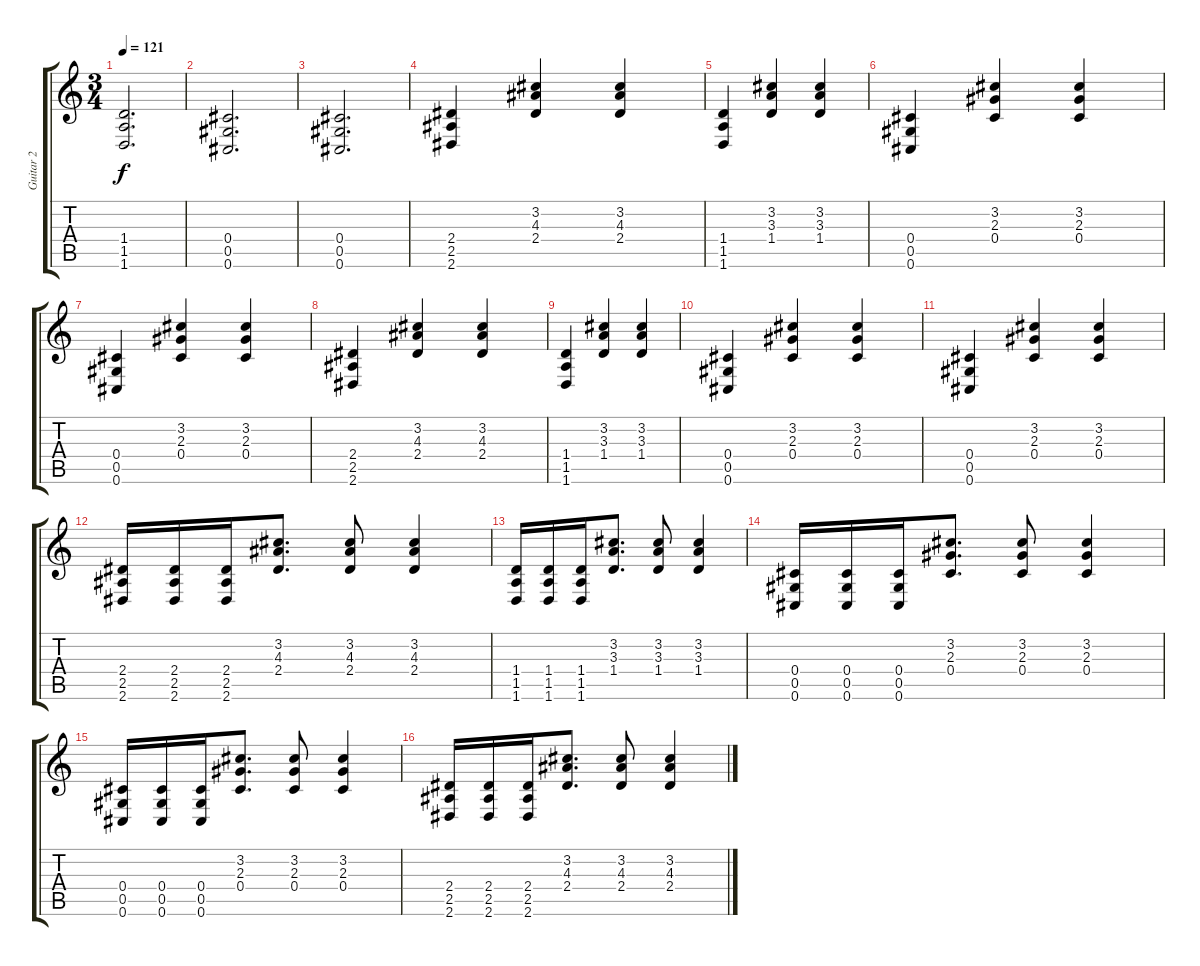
\track ("Guitar 2" "Guitar 2") {instrument distortionguitar}
\staff {score tabs}
\tuning (Eb4 Bb3 Gb3 Db3 Ab2 Db2) {hide}
\ts (3 4)
\tempo 121
\clef g2
\ks c
(1.4 1.5 1.6).2{d dy f} |
(0.4 0.5 0.6).2{d} |
(0.4 0.5 0.6).2{d} |
(2.4 2.5 2.6).4 (3.2 4.3 2.4).4 (3.2 4.3 2.4).4 |
(1.4 1.5 1.6).4 (3.2 3.3 1.4).4 (3.2 3.3 1.4).4 |
(0.4 0.5 0.6).4 (3.2 2.3 0.4).4 (3.2 2.3 0.4).4 |
(0.4 0.5 0.6).4 (3.2 2.3 0.4).4 (3.2 2.3 0.4).4 |
(2.4 2.5 2.6).4 (3.2 4.3 2.4).4 (3.2 4.3 2.4).4 |
(1.4 1.5 1.6).4 (3.2 3.3 1.4).4 (3.2 3.3 1.4).4 |
(0.4 0.5 0.6).4 (3.2 2.3 0.4).4 (3.2 2.3 0.4).4 |
(0.4 0.5 0.6).4 (3.2 2.3 0.4).4 (3.2 2.3 0.4).4 |
(2.4 2.5 2.6).16 (2.4 2.5 2.6).16 (2.4 2.5 2.6).16 (3.2 4.3 2.4).8{d} (3.2 4.3 2.4).8 (3.2 4.3 2.4).4 |
(1.4 1.5 1.6).16 (1.4 1.5 1.6).16 (1.4 1.5 1.6).16 (3.2 3.3 1.4).8{d} (3.2 3.3 1.4).8 (3.2 3.3 1.4).4 |
(0.4 0.5 0.6).16 (0.4 0.5 0.6).16 (0.4 0.5 0.6).16 (3.2 2.3 0.4).8{d} (3.2 2.3 0.4).8 (3.2 2.3 0.4).4 |
(0.4 0.5 0.6).16 (0.4 0.5 0.6).16 (0.4 0.5 0.6).16 (3.2 2.3 0.4).8{d} (3.2 2.3 0.4).8 (3.2 2.3 0.4).4 |
(2.4 2.5 2.6).16 (2.4 2.5 2.6).16 (2.4 2.5 2.6).16 (3.2 4.3 2.4).8{d} (3.2 4.3 2.4).8 (3.2 4.3 2.4).4
